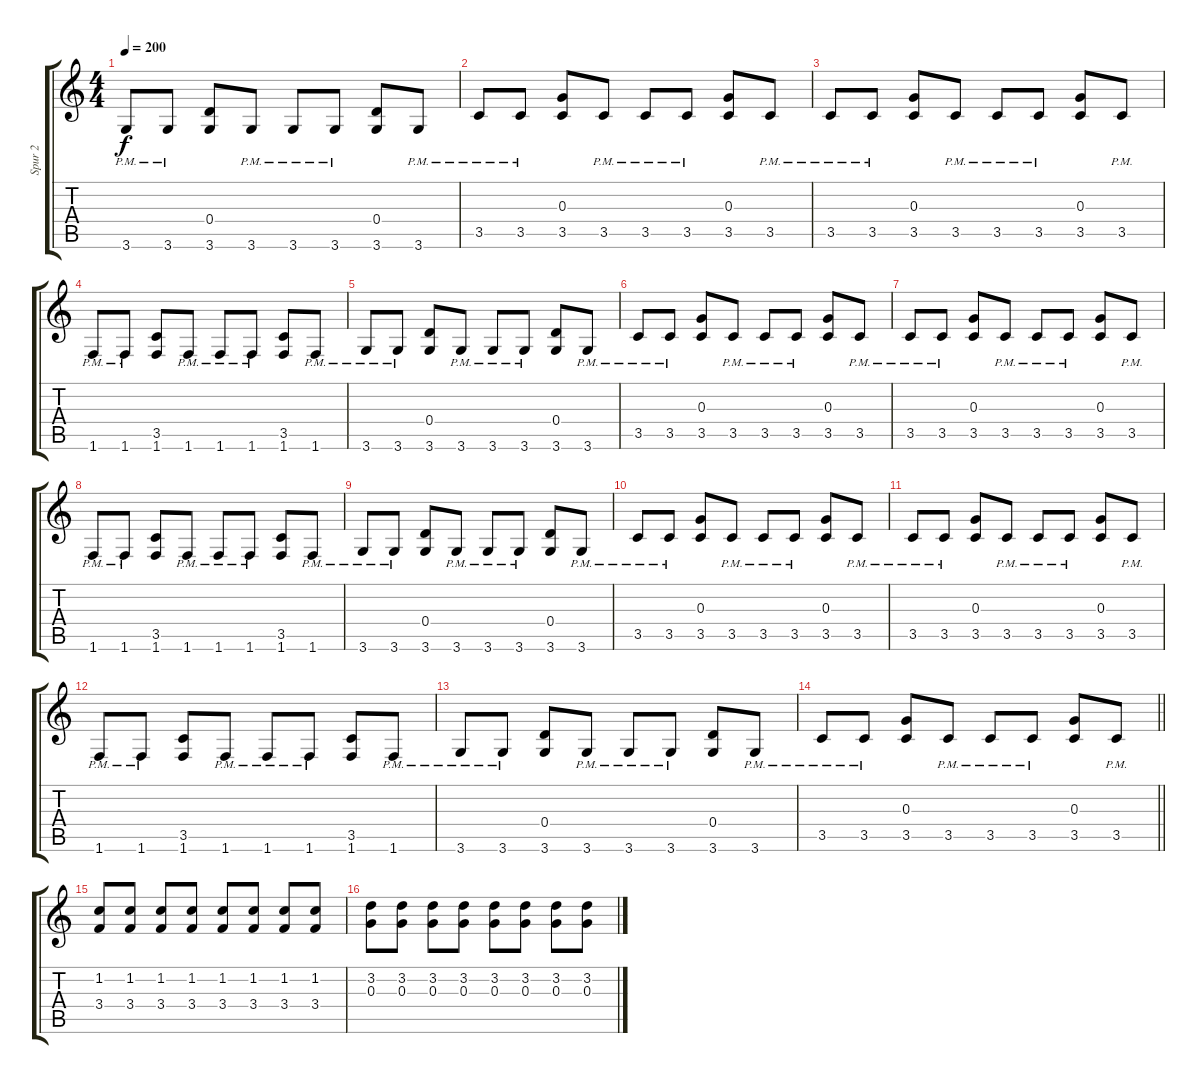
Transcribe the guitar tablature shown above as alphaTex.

\track ("Spur 2" "Spur 2") {instrument distortionguitar}
\staff {score tabs}
\tuning (E4 B3 G3 D3 A2 E2) {hide}
\ts (4 4)
\tempo 200
\clef g2
\ks c
3.6{pm}.8{dy f} 3.6{pm}.8 (0.4 3.6).8 3.6{pm}.8 3.6{pm}.8 3.6{pm}.8 (0.4 3.6).8 3.6{pm}.8 |
3.5{pm}.8 3.5{pm}.8 (0.3 3.5).8 3.5{pm}.8 3.5{pm}.8 3.5{pm}.8 (0.3 3.5).8 3.5{pm}.8 |
3.5{pm}.8 3.5{pm}.8 (0.3 3.5).8 3.5{pm}.8 3.5{pm}.8 3.5{pm}.8 (0.3 3.5).8 3.5{pm}.8 |
1.6{pm}.8 1.6{pm}.8 (3.5 1.6).8 1.6{pm}.8 1.6{pm}.8 1.6{pm}.8 (3.5 1.6).8 1.6{pm}.8 |
3.6{pm}.8 3.6{pm}.8 (0.4 3.6).8 3.6{pm}.8 3.6{pm}.8 3.6{pm}.8 (0.4 3.6).8 3.6{pm}.8 |
3.5{pm}.8 3.5{pm}.8 (0.3 3.5).8 3.5{pm}.8 3.5{pm}.8 3.5{pm}.8 (0.3 3.5).8 3.5{pm}.8 |
3.5{pm}.8 3.5{pm}.8 (0.3 3.5).8 3.5{pm}.8 3.5{pm}.8 3.5{pm}.8 (0.3 3.5).8 3.5{pm}.8 |
1.6{pm}.8 1.6{pm}.8 (3.5 1.6).8 1.6{pm}.8 1.6{pm}.8 1.6{pm}.8 (3.5 1.6).8 1.6{pm}.8 |
3.6{pm}.8 3.6{pm}.8 (0.4 3.6).8 3.6{pm}.8 3.6{pm}.8 3.6{pm}.8 (0.4 3.6).8 3.6{pm}.8 |
3.5{pm}.8 3.5{pm}.8 (0.3 3.5).8 3.5{pm}.8 3.5{pm}.8 3.5{pm}.8 (0.3 3.5).8 3.5{pm}.8 |
3.5{pm}.8 3.5{pm}.8 (0.3 3.5).8 3.5{pm}.8 3.5{pm}.8 3.5{pm}.8 (0.3 3.5).8 3.5{pm}.8 |
1.6{pm}.8 1.6{pm}.8 (3.5 1.6).8 1.6{pm}.8 1.6{pm}.8 1.6{pm}.8 (3.5 1.6).8 1.6{pm}.8 |
3.6{pm}.8 3.6{pm}.8 (0.4 3.6).8 3.6{pm}.8 3.6{pm}.8 3.6{pm}.8 (0.4 3.6).8 3.6{pm}.8 |
\barLineRight lightlight
3.5{pm}.8 3.5{pm}.8 (0.3 3.5).8 3.5{pm}.8 3.5{pm}.8 3.5{pm}.8 (0.3 3.5).8 3.5{pm}.8 |
(1.2 3.4).8 (1.2 3.4).8 (1.2 3.4).8 (1.2 3.4).8 (1.2 3.4).8 (1.2 3.4).8 (1.2 3.4).8 (1.2 3.4).8 |
(3.2 0.3).8 (3.2 0.3).8 (3.2 0.3).8 (3.2 0.3).8 (3.2 0.3).8 (3.2 0.3).8 (3.2 0.3).8 (3.2 0.3).8
